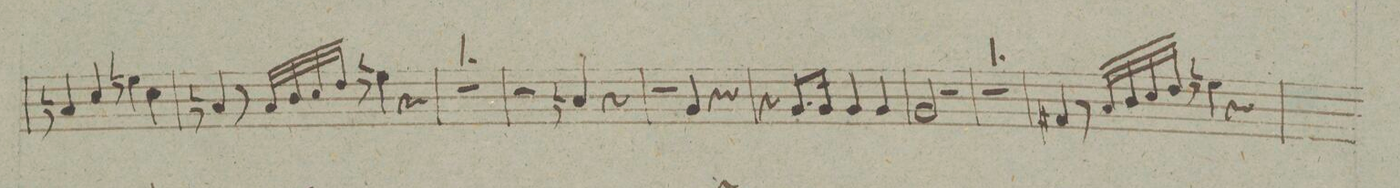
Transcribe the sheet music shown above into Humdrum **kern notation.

**kern	**dynam
*I"Fagotto	*
*clefF4	*
*k[f#c#g#d#]	*
*met(c|)	*
*M2/2	*
4Cn/	.
4E/	.
4Gn\	.
4E\	.
=73	=73
4Cn/	.
8r	.
32C/LLL	.
32D#/	.
32E/	.
32F#/JJJ	.
4Gn\	.
4r	.
=74	=74
1r	.
=75	=75
2r	.
4Cn/	.
4r	.
=76	=76
2r	.
4BB/	.
4r	.
=77	=77
4r	.
8.BB/L	.
16BB/Jk	.
4BB/	.
4BB/	.
=78	=78
2BB/	.
2r	.
=79	=79
1r	.
=80	=80
1ryy	.
=81	=81
4AA#X/	.
8r	.
32C#/LLL	.
32D#/	.
32E/	.
32F#/JJJ	.
4Gn\	.
4r	.
=82	=82
*-	*-
